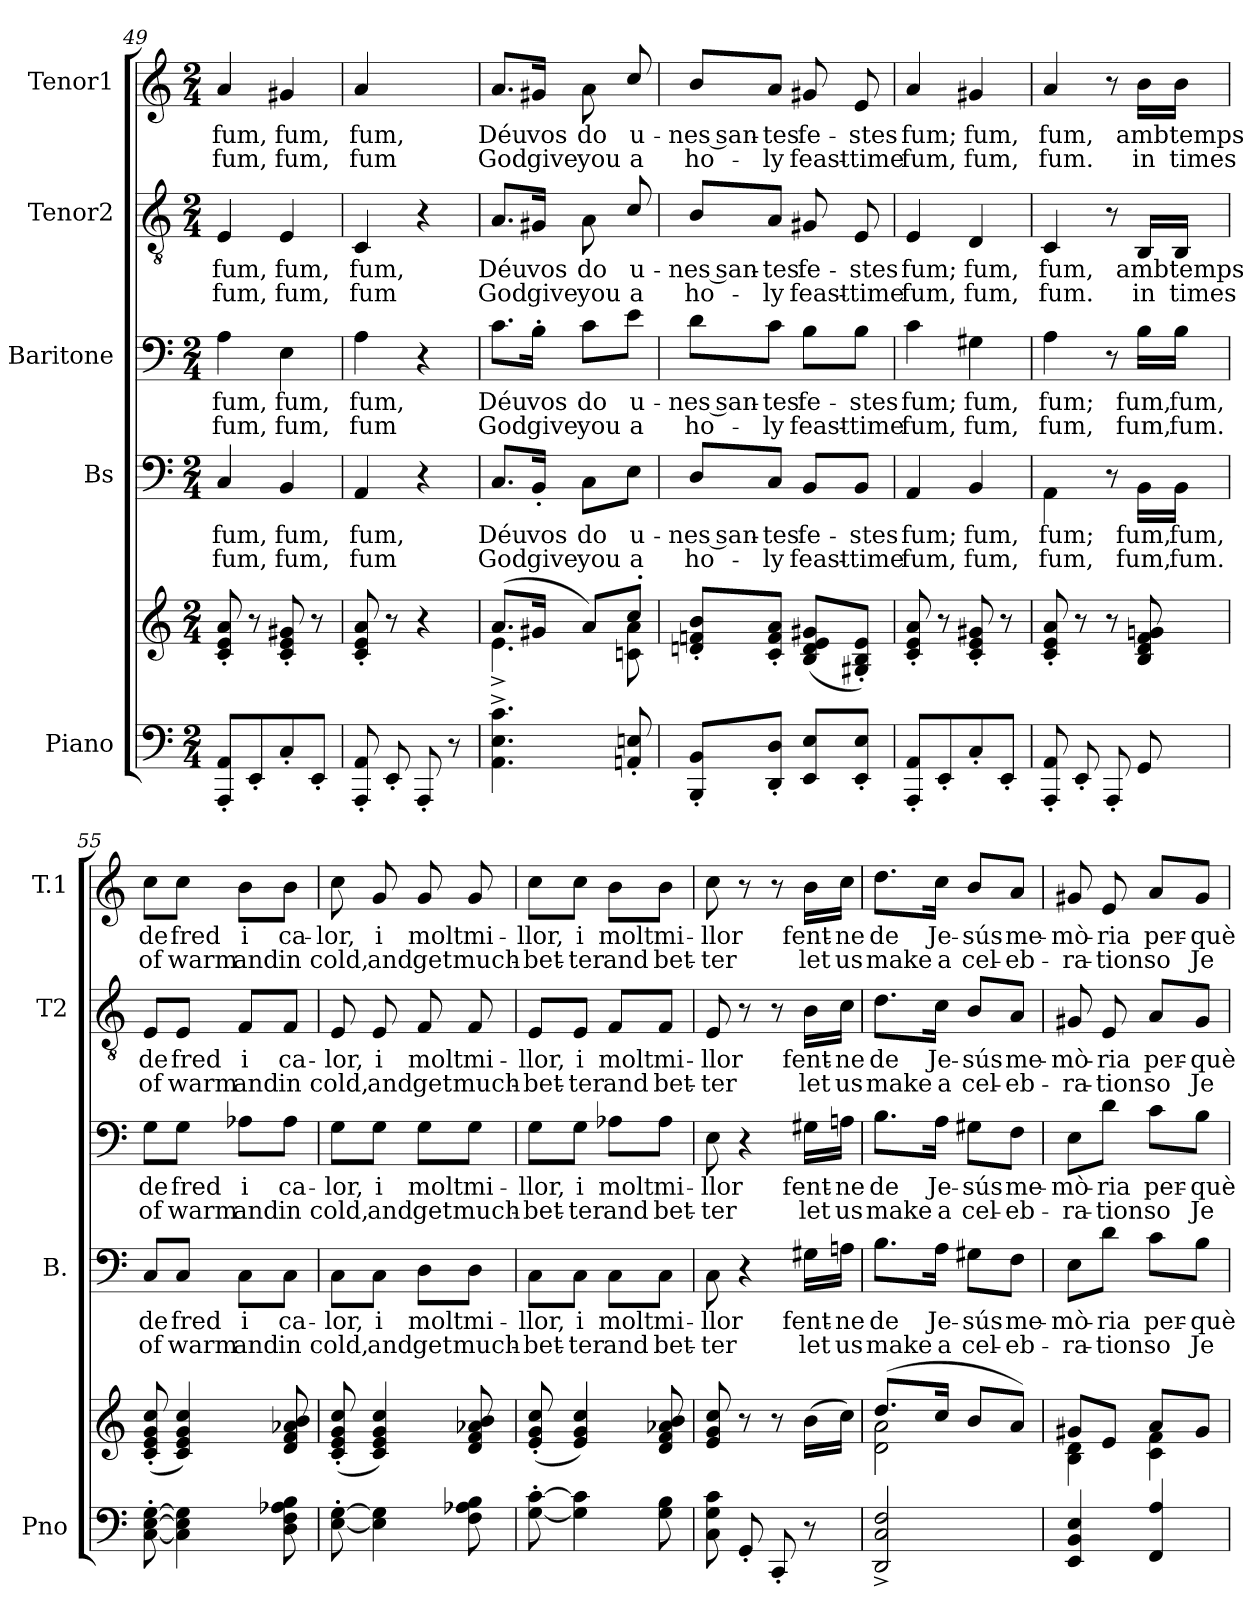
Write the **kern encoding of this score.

**kern	**kern	**kern	**text	**text	**kern	**text	**text	**kern	**text	**text	**kern	**text	**text
*part5	*part5	*part4	*part4	*part4	*part3	*part3	*part3	*part2	*part2	*part2	*part1	*part1	*part1
*staff6	*staff5	*staff4	*staff4	*staff4	*staff3	*staff3	*staff3	*staff2	*staff2	*staff2	*staff1	*staff1	*staff1
*I"Piano	*	*I"Bs	*	*	*I"Baritone	*	*	*I"Tenor2	*	*	*I"Tenor1	*	*
*I'Pno	*	*I'B.	*	*	*	*	*	*I'T2	*	*	*I'T.1	*	*
*clefF4	*clefG2	*clefF4	*	*	*clefF4	*	*	*clefGv2	*	*	*clefG2	*	*
*k[]	*k[]	*k[]	*	*	*k[]	*	*	*k[]	*	*	*k[]	*	*
*M2/4	*M2/4	*M2/4	*	*	*M2/4	*	*	*M2/4	*	*	*M2/4	*	*
=49	=49	=49	=49	=49	=49	=49	=49	=49	=49	=49	=49	=49	=49
!	!	!	!LO:LY:b	!LO:LY:b	!	!LO:LY:b	!LO:LY:b	!	!LO:LY:b	!LO:LY:b	!	!LO:LY:b	!LO:LY:b
8AAA/' 8AA/'L	8c/' 8e/' 8a/'	4C/	fum,	fum,	4A\	fum,	fum,	4E/	fum,	fum,	4a/	fum,	fum,
8EE'/	8r	.	.	.	.	.	.	.	.	.	.	.	.
!	!	!	!LO:LY:b	!LO:LY:b	!	!LO:LY:b	!LO:LY:b	!	!LO:LY:b	!LO:LY:b	!	!LO:LY:b	!LO:LY:b
8C'/	8c/' 8e/' 8g#X/'	4BB/	fum,	fum,	4E\	fum,	fum,	4E/	fum,	fum,	4g#X/	fum,	fum,
8EE'/J	8r	.	.	.	.	.	.	.	.	.	.	.	.
=50	=50	=50	=50	=50	=50	=50	=50	=50	=50	=50	=50	=50	=50
!	!	!	!LO:LY:b	!LO:LY:b	!	!LO:LY:b	!LO:LY:b	!	!LO:LY:b	!LO:LY:b	!	!LO:LY:b	!LO:LY:b
*	*	*	*	*	*	*	*	*	*	*	*^	*	*
8AAA/' 8AA/'	8c/' 8e/' 8a/'	4AA/	fum,	fum	4A\	fum,	fum	4C/	fum,	fum	4a/	4ryy	fum,	fum
8EE'/	8r	.	.	.	.	.	.	.	.	.	.	.	.	.
8AAA'/	4r	4r	.	.	4r	.	.	4r	.	.	4ryy	4ryy	.	.
8r	.	.	.	.	.	.	.	.	.	.	.	.	.	.
*	*	*	*	*	*	*	*	*	*	*	*v	*v	*	*
=51	=51	=51	=51	=51	=51	=51	=51	=51	=51	=51	=51	=51	=51
*	*^	*	*	*	*	*	*	*	*	*	*	*	*
!	!	!	!	!LO:LY:b	!LO:LY:b	!	!LO:LY:b	!LO:LY:b	!	!LO:LY:b	!LO:LY:b	!	!LO:LY:b	!LO:LY:b
4.AA\^ 4.E\^ 4.c\^	(8.a/L	4.e^\	8.C/L	Déu	God	8.c\L	Déu	God	8.A/L	Déu	God	8.a/L	Déu	God
!	!	!	!	!LO:LY:b	!LO:LY:b	!	!LO:LY:b	!LO:LY:b	!	!LO:LY:b	!LO:LY:b	!	!LO:LY:b	!LO:LY:b
.	16g#X/Jk	.	16BB'/Jk	vos	give	16B'\Jk	vos	give	16G#X/Jk	vos	give	16g#X/Jk	vos	give
!	!	!	!	!LO:LY:b	!LO:LY:b	!	!LO:LY:b	!LO:LY:b	!	!LO:LY:b	!LO:LY:b	!	!LO:LY:b	!LO:LY:b
.	8a/L)	.	8C\L	do	you	8c\L	do	you	8A\	do	you	8a\	do	you
!	!	!	!	!LO:LY:b	!LO:LY:b	!	!LO:LY:b	!LO:LY:b	!	!LO:LY:b	!LO:LY:b	!	!LO:LY:b	!LO:LY:b
8AAn/' 8En/'	8cc'/J	8cn\ 8a\	8E\J	u-	a	8e\J	u-	a	8c/	u-	a	8cc/	u-	a
=52	=52	=52	=52	=52	=52	=52	=52	=52	=52	=52	=52	=52	=52	=52
!	!	!	!	!LO:LY:b	!LO:LY:b	!	!LO:LY:b	!LO:LY:b	!	!LO:LY:b	!LO:LY:b	!	!LO:LY:b	!LO:LY:b
*	*v	*v	*	*	*	*	*	*	*	*	*	*	*	*
8BBB/' 8BB/'L	8dn/' 8fn/' 8b/'L	8D/L	nes san-	ho-	8d\L	nes san-	ho-	8B/L	nes san-	ho-	8b/L	nes san-	ho-
!	!	!	!LO:LY:b	!LO:LY:b	!	!LO:LY:b	!LO:LY:b	!	!LO:LY:b	!LO:LY:b	!	!LO:LY:b	!LO:LY:b
8DD/' 8D/'J	8c/' 8f/' 8a/'J	8C/J	-tes	-ly	8c\J	-tes	-ly	8A/J	-tes	-ly	8a/J	-tes	-ly
!	!	!	!LO:LY:b	!LO:LY:b	!	!LO:LY:b	!LO:LY:b	!	!LO:LY:b	!LO:LY:b	!	!LO:LY:b	!LO:LY:b
8EE/ 8E/L	(8B/ 8d/ 8e/ 8g#X/L	8BB/L	fe-	feast-	8B\L	fe-	feast-	8G#X/	fe-	feast-	8g#X/	fe-	feast-
!	!	!	!LO:LY:b	!LO:LY:b	!	!LO:LY:b	!LO:LY:b	!	!LO:LY:b	!LO:LY:b	!	!LO:LY:b	!LO:LY:b
8EE/' 8E/'J	8G#X/' 8B/' 8e/'J)	8BB/J	-stes	-time	8B\J	-stes	-time	8E/	-stes	-time	8e/	-stes	-time
!!LO:LB:g=z
=53	=53	=53	=53	=53	=53	=53	=53	=53	=53	=53	=53	=53	=53
!	!	!	!LO:LY:b	!LO:LY:b	!	!LO:LY:b	!LO:LY:b	!	!LO:LY:b	!LO:LY:b	!	!LO:LY:b	!LO:LY:b
8AAA/' 8AA/'L	8c/' 8e/' 8a/'	4AA/	fum;	fum,	4c\	fum;	fum,	4E/	fum;	fum,	4a/	fum;	fum,
8EE'/	8r	.	.	.	.	.	.	.	.	.	.	.	.
!	!	!	!LO:LY:b	!LO:LY:b	!	!LO:LY:b	!LO:LY:b	!	!LO:LY:b	!LO:LY:b	!	!LO:LY:b	!LO:LY:b
8C'/	8c/' 8e/' 8g#X/'	4BB/	fum,	fum,	4G#X\	fum,	fum,	4D/	fum,	fum,	4g#X/	fum,	fum,
8EE'/J	8r	.	.	.	.	.	.	.	.	.	.	.	.
=54	=54	=54	=54	=54	=54	=54	=54	=54	=54	=54	=54	=54	=54
!	!	!	!LO:LY:b	!LO:LY:b	!	!LO:LY:b	!LO:LY:b	!	!LO:LY:b	!LO:LY:b	!	!LO:LY:b	!LO:LY:b
8AAA/' 8AA/'	8c/' 8e/' 8a/'	4AA\	fum;	fum,	4A\	fum;	fum,	4C/	fum,	fum.	4a/	fum,	fum.
8EE'/	8r	.	.	.	.	.	.	.	.	.	.	.	.
8AAA'/	8r	8r	.	.	8r	.	.	8r	.	.	8r	.	.
!	!	!	!LO:LY:b	!LO:LY:b	!	!LO:LY:b	!LO:LY:b	!	!LO:LY:b	!LO:LY:b	!	!LO:LY:b	!LO:LY:b
8GG/	8B/ 8d/ 8f/ 8gn/	16BB\LL	fum,	fum,	16B\LL	fum,	fum,	16BB/LL	amb	in	16b\LL	amb	in
!	!	!	!LO:LY:b	!LO:LY:b	!	!LO:LY:b	!LO:LY:b	!	!LO:LY:b	!LO:LY:b	!	!LO:LY:b	!LO:LY:b
.	.	16BB\JJ	fum,	fum.	16B\JJ	fum,	fum.	16BB/JJ	temps	times	16b\JJ	temps	times
=55	=55	=55	=55	=55	=55	=55	=55	=55	=55	=55	=55	=55	=55
!	!	!	!LO:LY:b	!LO:LY:b	!	!LO:LY:b	!LO:LY:b	!	!LO:LY:b	!LO:LY:b	!	!LO:LY:b	!LO:LY:b
[8C\' [8E\' [8G\'	(8c/' 8e/' 8g/' 8cc/'	8C/L	de	of	8G\L	de	of	8E/L	de	of	8cc\L	de	of
!	!	!	!LO:LY:b	!LO:LY:b	!	!LO:LY:b	!LO:LY:b	!	!LO:LY:b	!LO:LY:b	!	!LO:LY:b	!LO:LY:b
4C\] 4E\] 4G\]	4c/ 4e/ 4g/ 4cc/)	8C/J	fred	warm	8G\J	fred	warm	8E/J	fred	warm	8cc\J	fred	warm
!	!	!	!LO:LY:b	!LO:LY:b	!	!LO:LY:b	!LO:LY:b	!	!LO:LY:b	!LO:LY:b	!	!LO:LY:b	!LO:LY:b
.	.	8C\L	i	and	8A-X\L	i	and	8F/L	i	and	8b\L	i	and
!	!	!	!LO:LY:b	!LO:LY:b	!	!LO:LY:b	!LO:LY:b	!	!LO:LY:b	!LO:LY:b	!	!LO:LY:b	!LO:LY:b
8D\ 8F\ 8A-X\ 8B\	8d/ 8f/ 8a-X/ 8b/	8C\J	ca-	in	8A-\J	ca-	in	8F/J	ca-	in	8b\J	ca-	in
=56	=56	=56	=56	=56	=56	=56	=56	=56	=56	=56	=56	=56	=56
!	!	!	!LO:LY:b	!LO:LY:b	!	!LO:LY:b	!LO:LY:b	!	!LO:LY:b	!LO:LY:b	!	!LO:LY:b	!LO:LY:b
[8E\' [8G\'	(8c/' 8e/' 8g/' 8cc/'	8C\L	-lor,	cold,	8G\L	-lor,	cold,	8E/	-lor,	cold,	8cc\	-lor,	cold,
!	!	!	!LO:LY:b	!LO:LY:b	!	!LO:LY:b	!LO:LY:b	!	!LO:LY:b	!LO:LY:b	!	!LO:LY:b	!LO:LY:b
4E\] 4G\]	4c/ 4e/ 4g/ 4cc/)	8C\J	i	and	8G\J	i	and	8E/	i	and	8g/	i	and
!	!	!	!LO:LY:b	!LO:LY:b	!	!LO:LY:b	!LO:LY:b	!	!LO:LY:b	!LO:LY:b	!	!LO:LY:b	!LO:LY:b
.	.	8D\L	molt	get	8G\L	molt	get	8F/	molt	get	8g/	molt	get
!	!	!	!LO:LY:b	!LO:LY:b	!	!LO:LY:b	!LO:LY:b	!	!LO:LY:b	!LO:LY:b	!	!LO:LY:b	!LO:LY:b
8F\ 8A-X\ 8B\	8d/ 8f/ 8a-X/ 8b/	8D\J	mi-	much-	8G\J	mi-	much-	8F/	mi-	much-	8g/	mi-	much-
=57	=57	=57	=57	=57	=57	=57	=57	=57	=57	=57	=57	=57	=57
!	!	!	!LO:LY:b	!LO:LY:b	!	!LO:LY:b	!LO:LY:b	!	!LO:LY:b	!LO:LY:b	!	!LO:LY:b	!LO:LY:b
[8G\' [8c\'	(8e/' 8g/' 8cc/'	8C\L	-llor,	-bet-	8G\L	-llor,	-bet-	8E/L	-llor,	-bet-	8cc\L	-llor,	-bet-
!	!	!	!LO:LY:b	!LO:LY:b	!	!LO:LY:b	!LO:LY:b	!	!LO:LY:b	!LO:LY:b	!	!LO:LY:b	!LO:LY:b
4G\] 4c\]	4e/ 4g/ 4cc/)	8C\J	i	-ter	8G\J	i	-ter	8E/J	i	-ter	8cc\J	i	-ter
!	!	!	!LO:LY:b	!LO:LY:b	!	!LO:LY:b	!LO:LY:b	!	!LO:LY:b	!LO:LY:b	!	!LO:LY:b	!LO:LY:b
.	.	8C\L	molt	and	8A-X\L	molt	and	8F/L	molt	and	8b\L	molt	and
!	!	!	!LO:LY:b	!LO:LY:b	!	!LO:LY:b	!LO:LY:b	!	!LO:LY:b	!LO:LY:b	!	!LO:LY:b	!LO:LY:b
8G\ 8B\	8d/ 8f/ 8a-X/ 8b/	8C\J	mi-	bet-	8A-\J	mi-	bet-	8F/J	mi-	bet-	8b\J	mi-	bet-
=58	=58	=58	=58	=58	=58	=58	=58	=58	=58	=58	=58	=58	=58
!	!	!	!LO:LY:b	!LO:LY:b	!	!LO:LY:b	!LO:LY:b	!	!LO:LY:b	!LO:LY:b	!	!LO:LY:b	!LO:LY:b
8C\ 8G\ 8c\	8e/ 8g/ 8cc/	8C\	-llor	-ter	8E\	-llor	-ter	8E/	-llor	-ter	8cc\	-llor	-ter
8GG'/	8r	4r	.	.	4r	.	.	8r	.	.	8r	.	.
8CC'/	8r	.	.	.	.	.	.	8r	.	.	8r	.	.
!	!	!	!LO:LY:b	!LO:LY:b	!	!LO:LY:b	!LO:LY:b	!	!LO:LY:b	!LO:LY:b	!	!LO:LY:b	!LO:LY:b
8r	(16b\LL	16G#X\LL	fent-	let	16G#X\LL	fent-	let	16B\LL	fent-	let	16b\LL	fent-	let
!	!	!	!LO:LY:b	!LO:LY:b	!	!LO:LY:b	!LO:LY:b	!	!LO:LY:b	!LO:LY:b	!	!LO:LY:b	!LO:LY:b
.	16cc\JJ)	16An\JJ	-ne	us	16An\JJ	-ne	us	16c\JJ	-ne	us	16cc\JJ	-ne	us
!!LO:PB:g=z
=59	=59	=59	=59	=59	=59	=59	=59	=59	=59	=59	=59	=59	=59
*	*^	*	*	*	*	*	*	*	*	*	*	*	*
!	!	!	!	!LO:LY:b	!LO:LY:b	!	!LO:LY:b	!LO:LY:b	!	!LO:LY:b	!LO:LY:b	!	!LO:LY:b	!LO:LY:b
2DD/^ 2C/^ 2F/^	(8.dd/L	2d\ 2a\	8.B\L	de	make	8.B\L	de	make	8.d\L	de	make	8.dd\L	de	make
!	!	!	!	!LO:LY:b	!LO:LY:b	!	!LO:LY:b	!LO:LY:b	!	!LO:LY:b	!LO:LY:b	!	!LO:LY:b	!LO:LY:b
.	16cc/Jk	.	16A\Jk	Je-	a	16A\Jk	Je-	a	16c\Jk	Je-	a	16cc\Jk	Je-	a
!	!	!	!	!LO:LY:b	!LO:LY:b	!	!LO:LY:b	!LO:LY:b	!	!LO:LY:b	!LO:LY:b	!	!LO:LY:b	!LO:LY:b
.	8b/L	.	8G#X\L	-sús	cel-	8G#X\L	-sús	cel-	8B/L	-sús	cel-	8b/L	-sús	cel-
!	!	!	!	!LO:LY:b	!LO:LY:b	!	!LO:LY:b	!LO:LY:b	!	!LO:LY:b	!LO:LY:b	!	!LO:LY:b	!LO:LY:b
.	8a/J)	.	8F\J	me-	-eb-	8F\J	me-	-eb-	8A/J	me-	-eb-	8a/J	me-	-eb-
=60	=60	=60	=60	=60	=60	=60	=60	=60	=60	=60	=60	=60	=60	=60
!	!	!	!	!LO:LY:b	!LO:LY:b	!	!LO:LY:b	!LO:LY:b	!	!LO:LY:b	!LO:LY:b	!	!LO:LY:b	!LO:LY:b
4EE/ 4BB/ 4E/	8g#X/L	4B\ 4d\	8E\L	-mò-	-ra-	8E\L	-mò-	-ra-	8G#X/	-mò-	-ra-	8g#X/	-mò-	-ra-
!	!	!	!	!LO:LY:b	!LO:LY:b	!	!LO:LY:b	!LO:LY:b	!	!LO:LY:b	!LO:LY:b	!	!LO:LY:b	!LO:LY:b
.	8e/J	.	8d\J	-ria	-tion	8d\J	-ria	-tion	8E/	-ria	-tion	8e/	-ria	-tion
!	!	!	!	!LO:LY:b	!LO:LY:b	!	!LO:LY:b	!LO:LY:b	!	!LO:LY:b	!LO:LY:b	!	!LO:LY:b	!LO:LY:b
4FF/ 4A/	8a/L	4c\ 4f\	8c\L	per-	so	8c\L	per-	so	8A/L	per-	so	8a/L	per-	so
!	!	!	!	!LO:LY:b	!LO:LY:b	!	!LO:LY:b	!LO:LY:b	!	!LO:LY:b	!LO:LY:b	!	!LO:LY:b	!LO:LY:b
.	8g#/J	.	8B\J	-què	Je	8B\J	-què	Je	8G#/J	-què	Je-	8g#/J	-què	Je-
*	*v	*v	*	*	*	*	*	*	*	*	*	*	*	*
=	=	=	=	=	=	=	=	=	=	=	=	=	=
*-	*-	*-	*-	*-	*-	*-	*-	*-	*-	*-	*-	*-	*-
